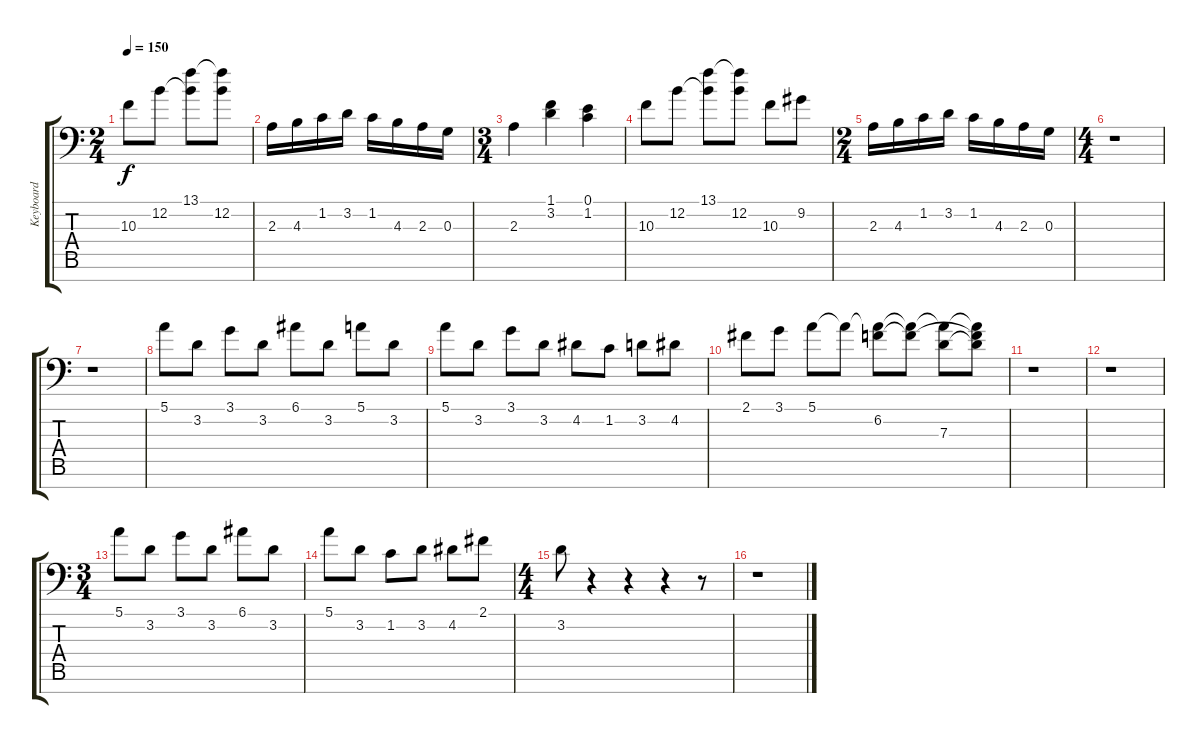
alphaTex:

\track ("Keyboard" "Keyboard") {instrument stringensemble1}
\staff {score tabs}
\tuning (E4 B3 G3 D3 A2 E2 E1) {hide}
\ts (2 4)
\tempo 150
\clef f4
\ks c
10.3.8{dy f} 12.2.8 (13.1 12.2{t}).8 (13.1{t} 12.2).8 |
2.3.16 4.3.16 1.2.16 3.2.16 1.2.16 4.3.16 2.3.16 0.3.16 |
\ts (3 4)
2.3.4 (1.1 3.2).4 (0.1 1.2).4 |
10.3.8 12.2.8 (13.1 12.2{t}).8 (13.1{t} 12.2).8 10.3.8 9.2.8 |
\ts (2 4)
2.3.16 4.3.16 1.2.16 3.2.16 1.2.16 4.3.16 2.3.16 0.3.16 |
\ts (4 4)
r.1 |
r.1 |
5.1.8 3.2.8 3.1.8 3.2.8 6.1.8 3.2.8 5.1.8 3.2.8 |
5.1.8 3.2.8 3.1.8 3.2.8 4.2.8 1.2.8 3.2.8 4.2.8 |
2.1.8 3.1.8 5.1.8 5.1{t}.8 (5.1{t} 6.2).8 (5.1{t} 6.2{t}).8 (5.1{t} 7.3).8 (5.1{t} 6.2{t} 7.3{t}).8 |
r.1 |
r.1 |
\ts (3 4)
5.1.8 3.2.8 3.1.8 3.2.8 6.1.8 3.2.8 |
5.1.8 3.2.8 1.2.8 3.2.8 4.2.8 2.1.8 |
\ts (4 4)
3.2.8 r.4 r.4 r.4 r.8 |
r.1
